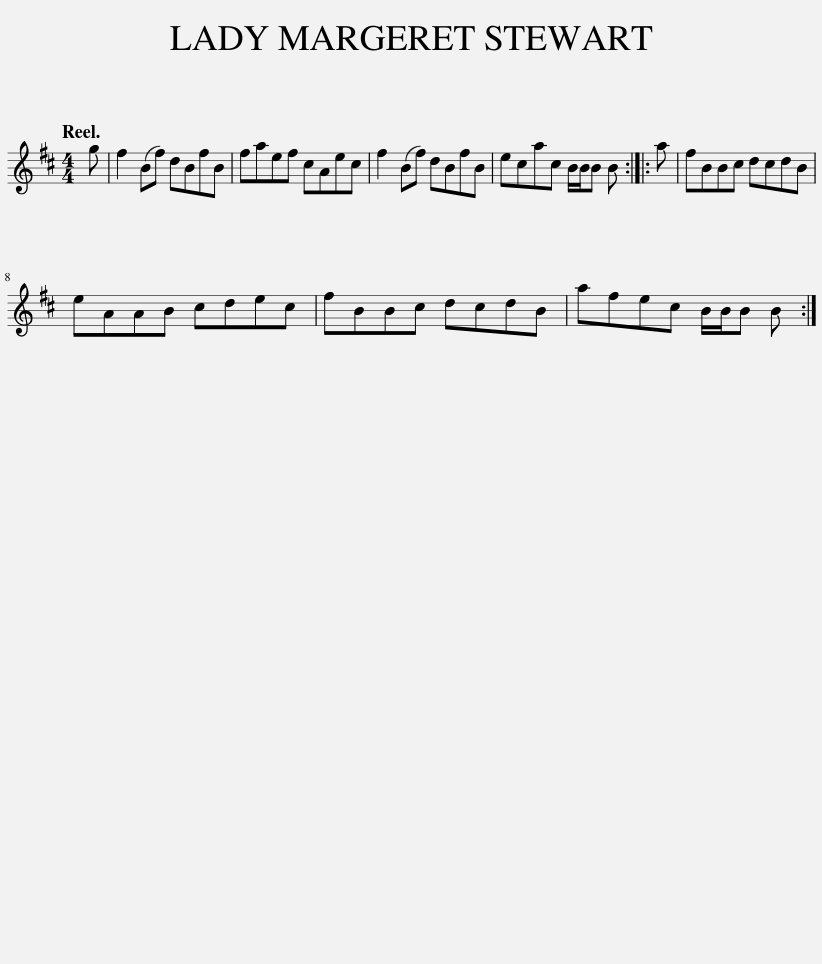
X:1
L:1/8
Q:1/4=120
M:4/4
I:linebreak $
K:Bmin
V:1 treble
V:1
 g | f2 (Bf) dBfB | faef cAec | f2 (Bf) dBfB | ecac B/B/B B :: %5
 a | fBBc dcdB |$ eAAB cdec | fBBc dcdB | afec B/B/B B :| %10
